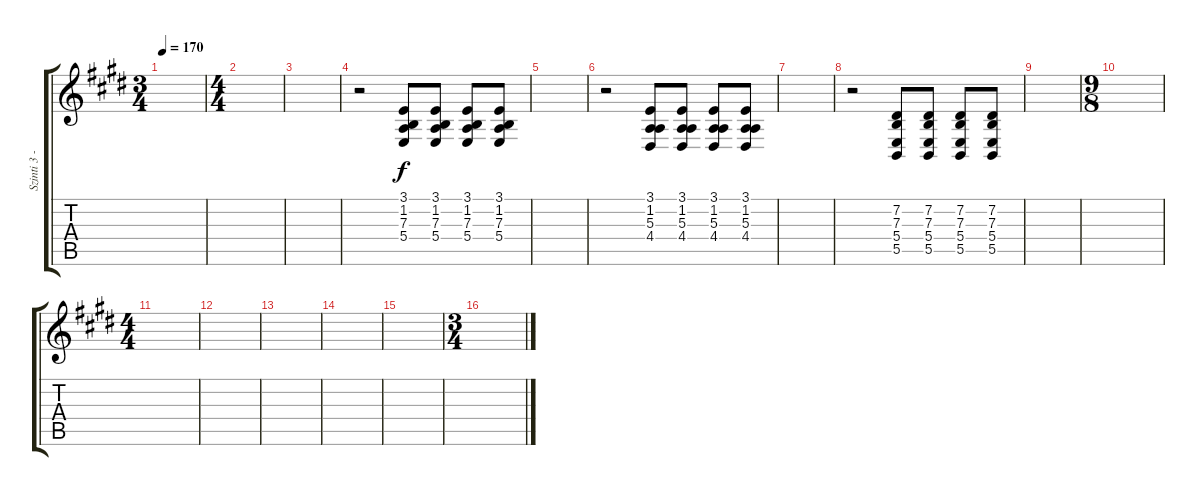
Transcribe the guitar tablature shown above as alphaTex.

\track ("Szinti 3 - French Horn" "Szinti 3 -") {instrument frenchhorn}
\staff {score tabs}
\tuning (Db4 Ab3 E3 B2 Gb2 Db2) {hide}
\ts (3 4)
\tempo 170
\clef g2
\ks c#minor
|
\ts (4 4)
|
|
r.2 (3.1 1.2 7.3 5.4).8 (3.1 1.2 7.3 5.4).8 (3.1 1.2 7.3 5.4).8 (3.1 1.2 7.3 5.4).8 |
|
r.2 (3.1 1.2 5.3 4.4).8 (3.1 1.2 5.3 4.4).8 (3.1 1.2 5.3 4.4).8 (3.1 1.2 5.3 4.4).8 |
|
r.2 (7.2 7.3 5.4 5.5).8 (7.2 7.3 5.4 5.5).8 (7.2 7.3 5.4 5.5).8 (7.2 7.3 5.4 5.5).8 |
|
\ts (9 8)
|
\ts (4 4)
|
|
|
|
|
\ts (3 4)
